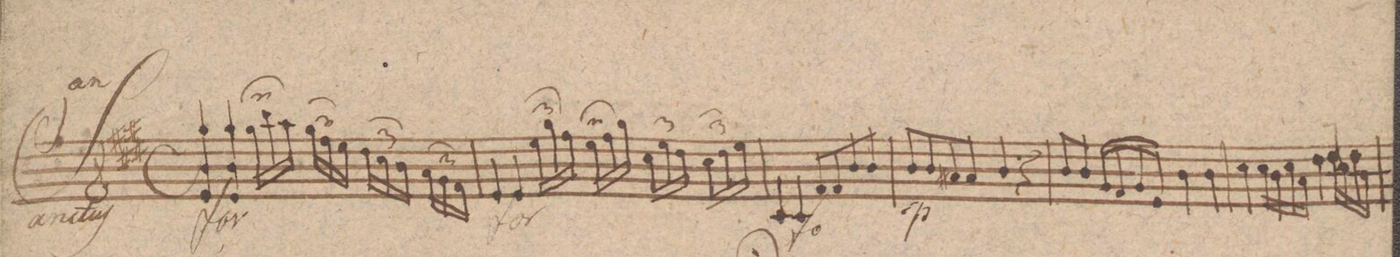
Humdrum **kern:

**kern	**dynam
*I"Violino Secundo	*
*clefG2	*
*k[f#c#g#d#]	*
*met(c)	*
*M4/4	*
4gg#/ 4b/ 4e/	f
4gg#/ 4b/ 4e/	.
*24\right	*
(24gg#\LL	.
24bb\	.
24aa\JJ)	.
(24gg#\LL	.
24ff#\	.
24ee\JJ)	.
(24dd#\LL	.
24cc#\	.
24b\JJ)	.
(24a\LL	.
24g#\	.
24f#\JJ)	.
=2	=2
4e/	f
4e/	.
(24ee\LL	.
24gg#\	.
24ff#\JJ)	.
(24ee\LL	.
24ff#\	.
24gg#\JJ)	.
24cc#\LL	.
24ee\	.
24dd#\JJ	.
(24cc#\LL	.
24dd#\	.
24ee\JJ)	.
=3	=3
4c#/	.
4c#/	f
8f#/L	.
8f#/	.
8b/	.
8b/J	.
=4	=4
8b/L	p
8b/	.
8a#X/	.
8a#/J	.
4b/	.
4r	.
=5	=5
8b/L	.
8b/J	.
16g#/LL	.
16f#/	.
16g#/	.
16e/JJ	.
4b\	.
4b\	.
=6	=6
4cc#\	.
*16\right	*
16cc#\LL	.
16b\	.
16cc#\	.
16a\JJ	.
4dd#\	.
16dd#\LL	.
16cc#\	.
16dd#\	.
16b\JJ	.
=7	=7
*-	*-
